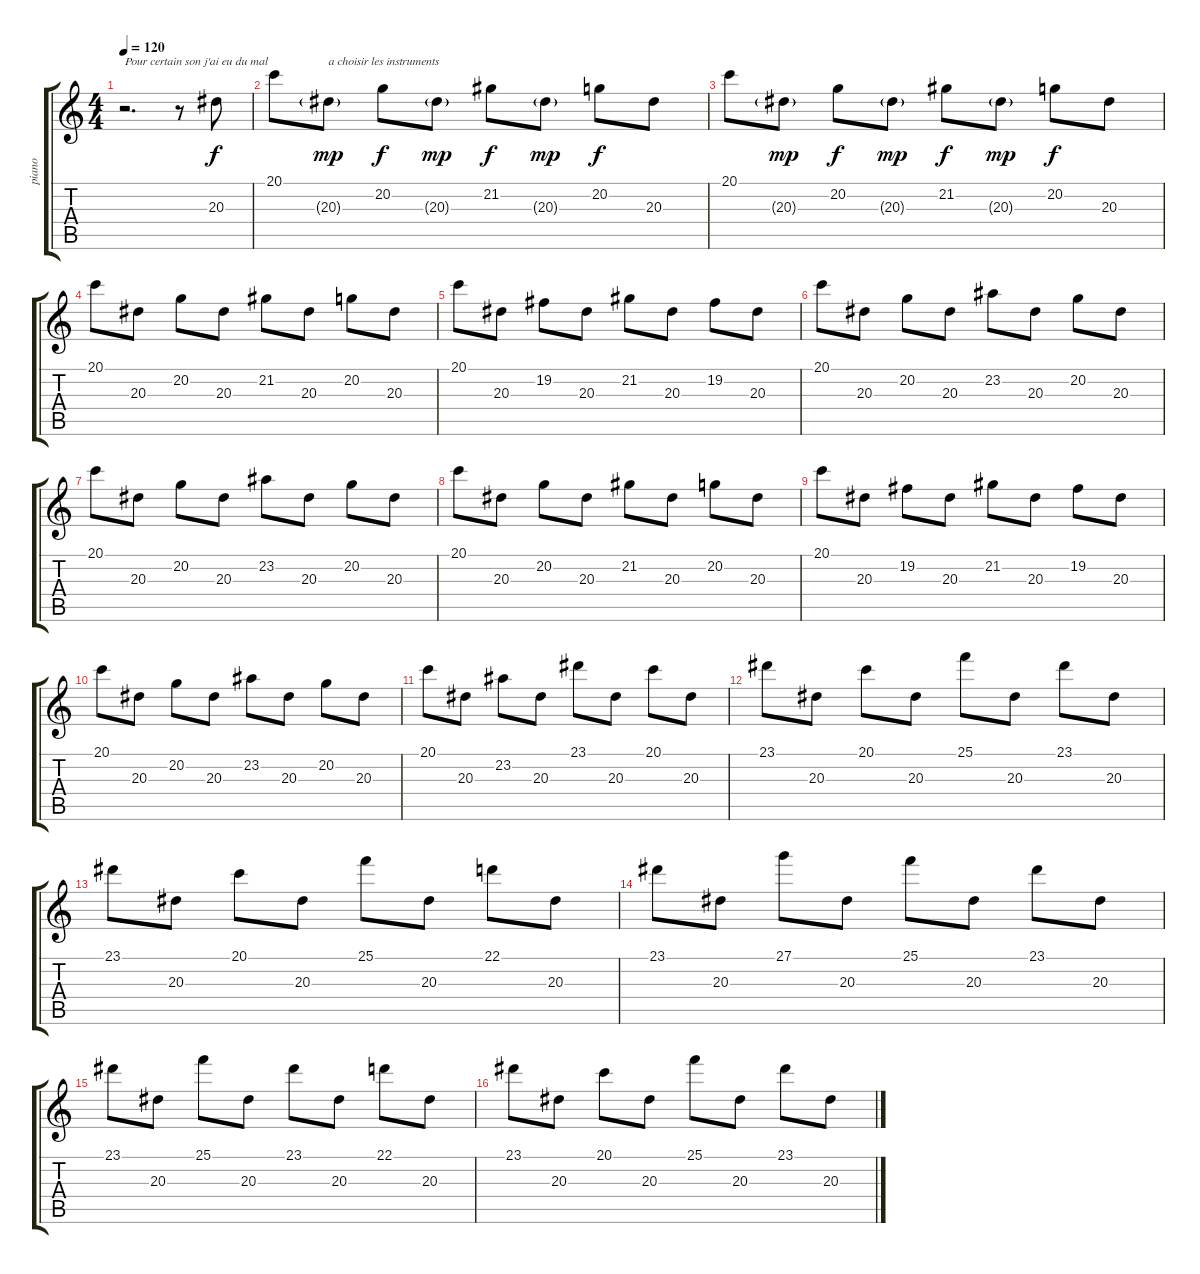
\track ("piano" "piano") {instrument acousticgrandpiano}
\staff {score tabs}
\tuning (E4 B3 G3 D3 A2 E2) {hide}
\ts (4 4)
\tempo 120
\clef g2
\ks c
r.2{d txt "Pour certain son j'ai eu du mal" dy f instrument acousticgrandpiano} r.8 20.3.8 |
20.1.8 20.3{g}.8{txt "a choisir les instruments" dy mp} 20.2.8{dy f} 20.3{g}.8{dy mp} 21.2.8{dy f} 20.3{g}.8{dy mp} 20.2.8{dy f} 20.3.8 |
20.1.8 20.3{g}.8{dy mp} 20.2.8{dy f} 20.3{g}.8{dy mp} 21.2.8{dy f} 20.3{g}.8{dy mp} 20.2.8{dy f} 20.3.8 |
20.1.8 20.3.8 20.2.8 20.3.8 21.2.8 20.3.8 20.2.8 20.3.8 |
20.1.8 20.3.8 19.2.8 20.3.8 21.2.8 20.3.8 19.2.8 20.3.8 |
20.1.8 20.3.8 20.2.8 20.3.8 23.2.8 20.3.8 20.2.8 20.3.8 |
20.1.8 20.3.8 20.2.8 20.3.8 23.2.8 20.3.8 20.2.8 20.3.8 |
20.1.8 20.3.8 20.2.8 20.3.8 21.2.8 20.3.8 20.2.8 20.3.8 |
20.1.8 20.3.8 19.2.8 20.3.8 21.2.8 20.3.8 19.2.8 20.3.8 |
20.1.8 20.3.8 20.2.8 20.3.8 23.2.8 20.3.8 20.2.8 20.3.8 |
20.1.8 20.3.8 23.2.8 20.3.8 23.1.8 20.3.8 20.1.8 20.3.8 |
23.1.8 20.3.8 20.1.8 20.3.8 25.1.8 20.3.8 23.1.8 20.3.8 |
23.1.8 20.3.8 20.1.8 20.3.8 25.1.8 20.3.8 22.1.8 20.3.8 |
23.1.8 20.3.8 27.1.8 20.3.8 25.1.8 20.3.8 23.1.8 20.3.8 |
23.1.8 20.3.8 25.1.8 20.3.8 23.1.8 20.3.8 22.1.8 20.3.8 |
23.1.8 20.3.8 20.1.8 20.3.8 25.1.8 20.3.8 23.1.8 20.3.8
